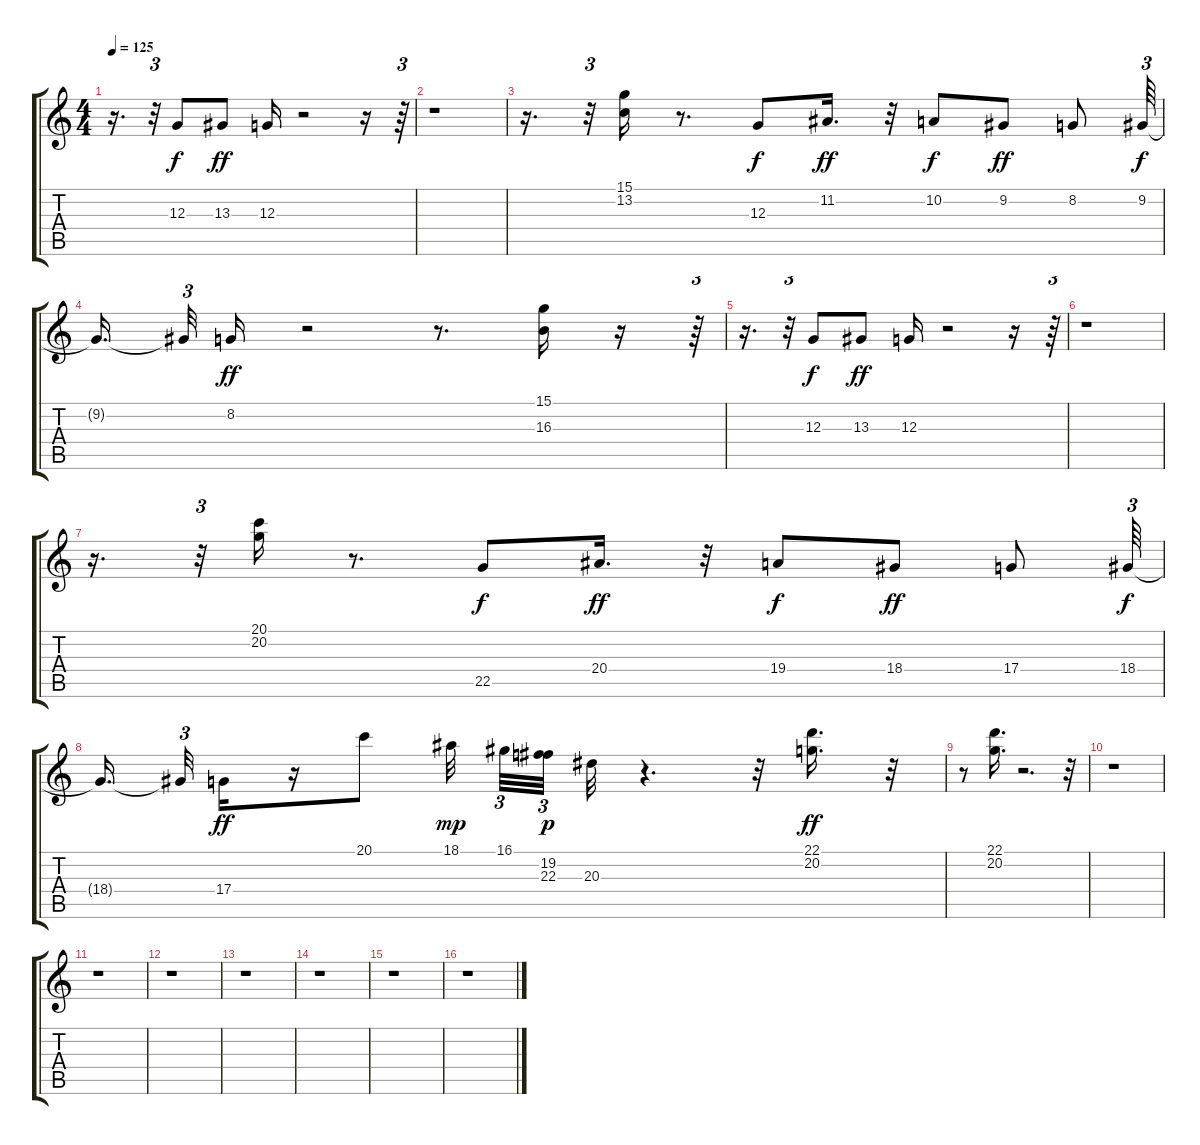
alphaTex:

\track "" {instrument brasssection}
\staff {score tabs}
\tuning (E4 B3 G3 D3 A2 E2) {hide}
\ts (4 4)
\tempo 125
\clef g2
\ks c
r.16{d dy ff} r.32{tu (3 2)} 12.3.8{dy f} 13.3.8{dy ff} 12.3.16 r.2 r.16 r.64{tu (3 2)} |
r.1 |
r.16{d} r.32{tu (3 2)} (15.1 13.2).16 r.8{d} 12.3.8{dy f} 11.2.16{d dy ff} r.32 10.2.8{dy f} 9.2.8{dy ff} 8.2.8 9.2.64{tu (3 2) dy f} |
9.2{t}.16{d beam splitsecondary} 9.2{t}.32{tu (3 2)} 8.2.16{dy ff} r.2 r.8{d} (15.1 16.3).16 r.16 r.64{tu (3 2)} |
r.16{d} r.32{tu (3 2)} 12.3.8{dy f} 13.3.8{dy ff} 12.3.16 r.2 r.16 r.64{tu (3 2)} |
r.1 |
r.16{d} r.32{tu (3 2)} (20.1 20.2).16 r.8{d} 22.5.8{dy f} 20.4.16{d dy ff} r.32 19.4.8{dy f} 18.4.8{dy ff} 17.4.8 18.4.64{tu (3 2) dy f} |
18.4{t}.16{d beam splitsecondary} 18.4{t}.32{tu (3 2)} 17.4.16{dy ff} r.16 20.1.8 18.1.32{dy mp beam splitsecondary} 16.1.32{tu (3 2)} (19.2 22.3).32{tu (3 2) dy p beam splitsecondary} 20.3.32 r.4{d} r.32 (22.1 20.2).16{d dy ff} r.32 |
r.8 (22.1 20.2).16{d} r.2{d} r.32 |
r.1 |
r.1 |
r.1 |
r.1 |
r.1 |
r.1 |
r.1
